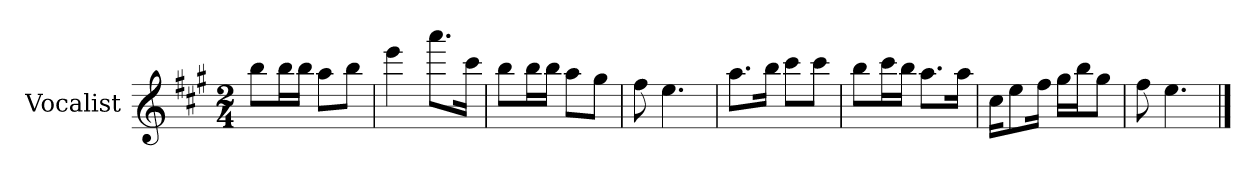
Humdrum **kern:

**kern
*part1
*staff1
*I"Vocalist
*k[f#c#g#]
*A:
*M2/4
=
8bbL
16bbL
16bbJJ
8aaL
8bbJ
=1
4eee
8.aaaL
16ccc#Jk
=2
8bbL
16bbL
16bbJJ
8aaL
8gg#J
=3
8ff#
4.ee
=4
8.aaL
16bbJk
8ccc#L
8ccc#J
=5
8bbL
16ccc#L
16bbJJ
8.aaL
16aaJk
=6
16cc#KL
8ee
16ff#Jk
16gg#LL
16bbJ
8gg#J
=7
8ff#
4.ee
==
*-
